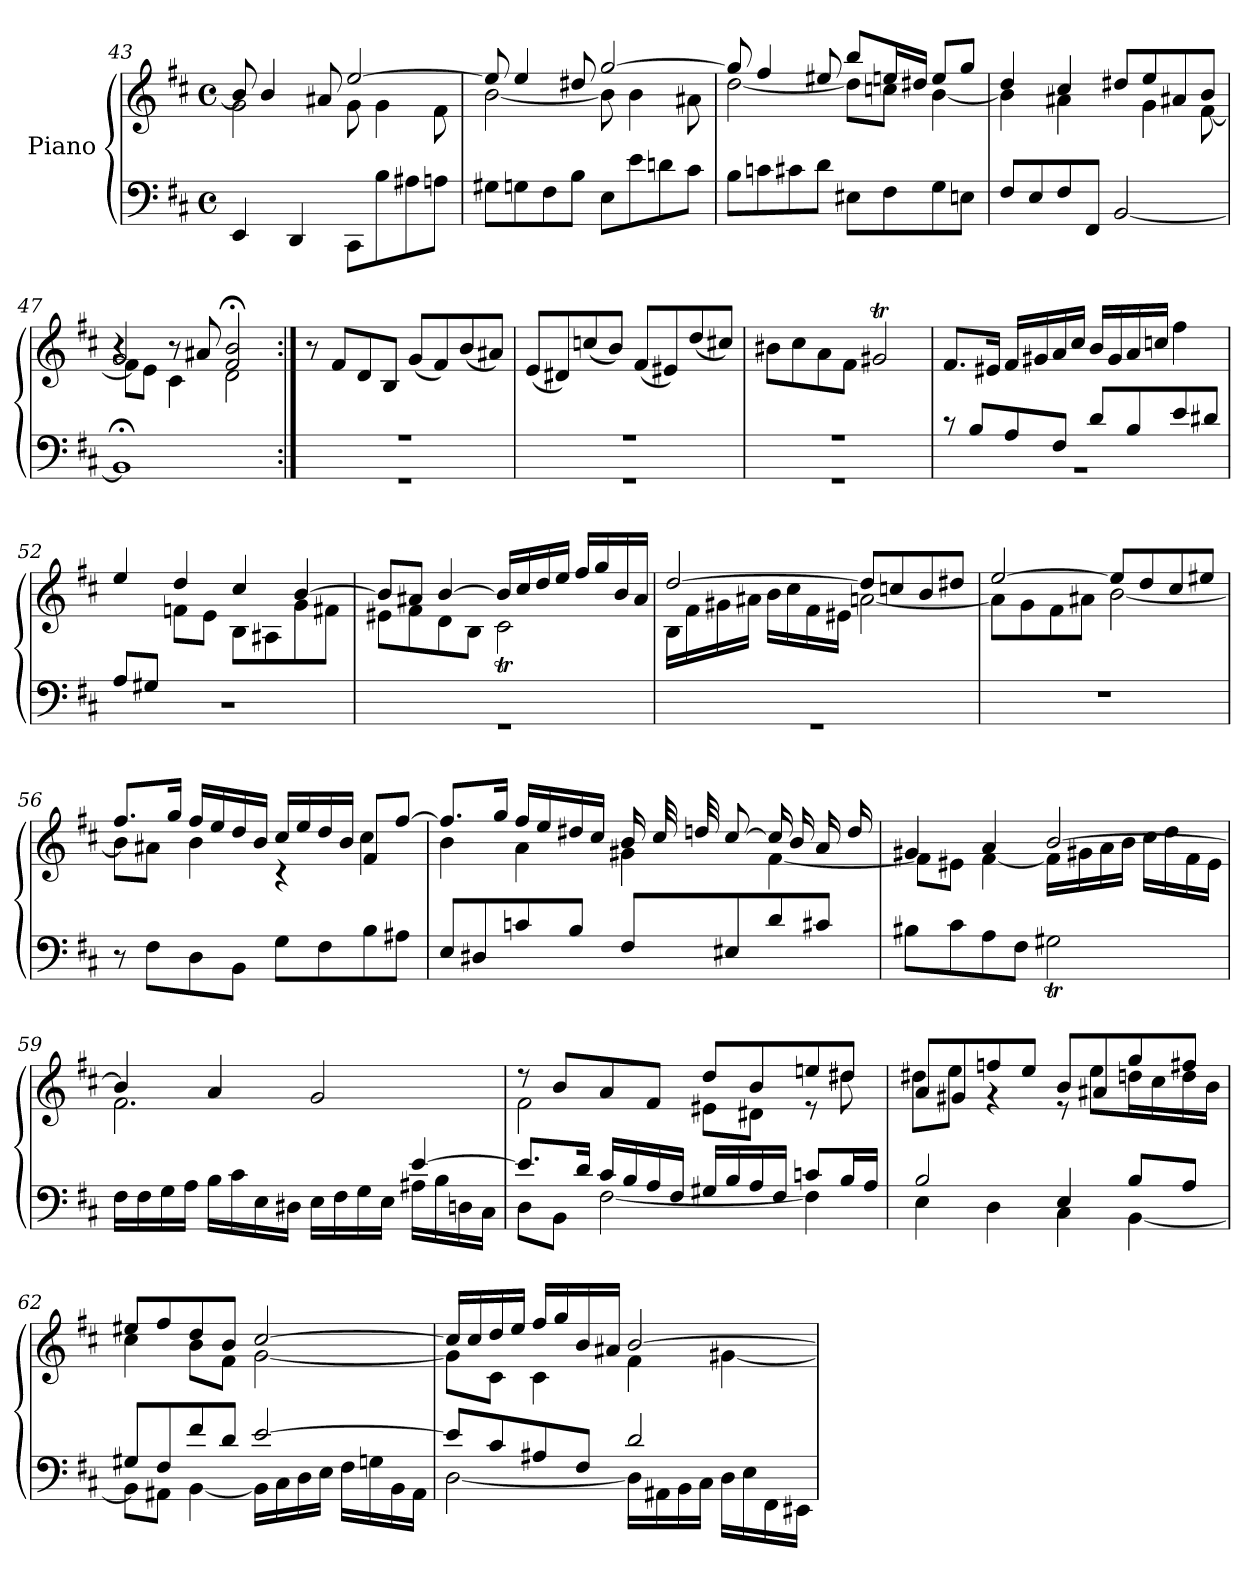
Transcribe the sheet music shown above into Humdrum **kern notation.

**kern	**kern
*part1	*part1
*staff2	*staff1
*I"Piano	*
*clefF4	*clefG2
*k[f#c#]	*k[f#c#]
*D:	*D:
*M4/4	*M4/4
*met(c)	*met(c)
=43	=43
*	*^
4EE	8b/]	2g\
.	4b/	.
4DD	.	.
.	8a#X/	.
8CC#\L	[2ee/	8g\
8B\	.	4g\
8A#X\	.	.
8An\J	.	8f#\
!!LO:LB:g=z
=44	=44	=44
*	*	*^
8G#XL	8ee/]	[2b\	1ryy
8Gn	4ee/	.	.
8F#	.	.	.
8BJ	8dd#X/	.	.
8EL	[2gg/	8b\]	.
8e	.	4b\	.
8dn	.	.	.
8c#J	.	8a#X\	.
=45	=45	=45	=45
8BL	8gg/]	[2dd\	1ryy
8cn	4ff#/	.	.
8c#X	.	.	.
8dJ	8ee#X/	.	.
8E#XL	8bbL	8dd\L]	.
8F#	16een/L	8ccn\J	.
.	16dd#X/JJ	.	.
8G	8eeL	[4b\	.
8EnJ	8ggJ	.	.
=46	=46	=46	=46
8F#L	4dd/	4b\]	1ryy
8E	.	.	.
8F#	4cc#/	4a#X\	.
8FF#J	.	.	.
[2BB	8dd#XL	8an\yy	.
.	8ee	4g\	.
.	8a#X	.	.
.	8bJ	[8f#\	.
=47	=47	=47	=47
1BB;<]	2g/	8f#L]	4r
.	.	8eJ	.
.	.	4c#\	8r
.	.	.	8a#X/
.	2f#/;< 2b/;<	2d\	2ryy
!!LO:LB:g=z
=48:|!	=48:|!	=48:|!	=48:|!
*^	*	*	*
!	!	!LO:TX:a:B:t=2. Fuga a 4 voci	!	!
*	*	*v	*v	*v
1r	1r	8r
.	.	8f#L
.	.	8d
.	.	8BJ
.	.	(<8gL
.	.	8f#)
.	.	(<8b
.	.	8a#XJ)
=49	=49	=49
1r	1r	(<8eL
.	.	8d#X)
.	.	(<8ccn
.	.	8bJ)
.	.	(<8f#L
.	.	8e#X)
.	.	(<8dd
.	.	8cc#XJ)
=50	=50	=50
1r	1r	8b#X\L
.	.	8cc#\
.	.	8a\
.	.	8f#\J
.	.	2g#Xt
=51	=51	=51
8r	1r	8.f#L
8BL	.	.
.	.	16e#XJ
8A	.	16f#LL
.	.	16g#X
8F#J	.	16a
.	.	16cc#JJ
8dL	.	16bLL
.	.	16g#
8B	.	16a
.	.	16ccnJJ
8e	.	4ff#
8d#XJ	.	.
!!LO:LB:g=z
=52	=52	=52
*	*	*^
8AL	1r	4ee/	4ryy
8G#XJ	.	.	.
4ryy	.	4dd/	8fn\L
.	.	.	8e\J
2ryy	.	4cc#/	8B\L
.	.	.	8A#X\
.	.	[4b/	8g\
.	.	.	8f#X\J
=53	=53	=53	=53
1ryy	1r	8bL]	8e#XL
.	.	8a#X/J	8f#
.	.	[4b/	8d
.	.	.	8BJ
.	.	16bLL]	2c#t\
.	.	16cc#	.
.	.	16dd	.
.	.	16eeJJ	.
.	.	16ff#/LL	.
.	.	16gg/	.
.	.	16b/	.
.	.	16a#/JJ	.
=54	=54	=54	=54
1ryy	1r	[2dd/	16BLL
.	.	.	16f#
.	.	.	16g#X
.	.	.	16a#XJJ
.	.	.	16bLL
.	.	.	16cc#\
.	.	.	16f#\
.	.	.	16e#X\JJ
.	.	8ddL]	[2an\
.	.	8ccn	.
.	.	8b	.
.	.	8dd#XJ	.
*v	*v	*	*
!!LO:LB:g=z	!!
=55	=55	=55
1r	[2ee/	8a\L]
.	.	8g\
.	.	8f#\
.	.	8a#X\J
.	8eeL]	[2b\
.	8dd	.
.	8cc#	.
.	8ee#XJ	.
=56	=56	=56
8r	8.ff#L	8bL]
8F#L	.	8a#XJ
.	16ggJ	.
8D	16ff#LL	4b\
.	16ee	.
8BBJ	16dd	.
.	16bJJ	.
8GL	16cc#LL	4r
.	16ee/	.
8F#	16dd/	.
.	16b/JJ	.
8B	8f#/L	4cc#\
8A#XJ	[8ff#/J	.
!!LO:LB:g=z	!!
=57	=57	=57
*^	*	*
8EL	1ryy	8.ff#L]	4b\
8D#X	.	.	.
.	.	16ggJ	.
8cn	.	16ff#LL	4a\
.	.	16ee	.
8BJ	.	16dd#X	.
.	.	16cc#JJ	.
8F#L	.	16bLL	4g#X\
.	.	32cc#L	.
.	.	32ddn	.
8E#X	.	[8cc#J	.
8d	.	16cc#LL]	[4f#\
.	.	16b	.
8c#XJ	.	16a	.
.	.	16ddJJ	.
=58	=58	=58	=58
1ryy	8B#X\L	4g#X/	8f#\L]
.	8c#\	.	8e#X\J
.	8A\	4a/	[4f#\
.	8F#\J	.	.
.	2G#Xt\	[2b/	16f#\LL]
.	.	.	16g#X\
.	.	.	16a\
.	.	.	16b\JJ
.	.	.	16cc#\LL
.	.	.	16dd
.	.	.	16f#
.	.	.	16e#JJ
!!LO:LB:g=z	!!
=59	=59	=59	=59
2.ryy	16F#LL	4b/]	2.f#\
.	16F#	.	.
.	16G	.	.
.	16AJJ	.	.
.	16B\LL	4a/	.
.	16c#\	.	.
.	16E\	.	.
.	16D#X\JJ	.	.
.	16ELL	2g/	.
.	16F#	.	.
.	16G	.	.
.	16EJJ	.	.
[4e/	16A#XLL	.	4ryy
.	16B	.	.
.	16Dn	.	.
.	16C#JJ	.	.
=60	=60	=60	=60
8.eL]	8DL	8r	2f#\
.	8BBJ	8bL	.
16dJ	.	.	.
16c#LL	[2F#\	8a	.
16B/	.	.	.
16A/	.	8f#J	.
16F#/JJ	.	.	.
16G#X/LL	.	8ddL	8e#X\L
16B	.	.	.
16A	.	8b/	8d#X\J
16F#JJ	.	.	.
8cnL	4F#\]	8een/	8r
16BL	.	8dd#X/J	8dd#X\
16AJJ	.	.	.
!!LO:LB:g=z	!!
=61	=61	=61	=61
2B/	4E\	8aL	8dd#X\L
.	.	8g#X	8eeJ
.	4D\	8ffn	4r
.	.	8eeJ	.
4E/	4C#\	8bL	8r
.	.	8a#X/	8ee\L
8B/L	[4BB\	8gg/	16ddn\L
.	.	.	16cc#\
8A/J	.	8ff#X/J	16dd\
.	.	.	16b\JJ
=62	=62	=62	=62
8G#XL	8BBL]	8ee#XL	4cc#\
8F#	8AA#XJ	8ff#	.
8f#	[4BB\	8dd	8bL
8dJ	.	8bJ	8f#J
[2e/	16BBLL]	[2cc#/	[2g\
.	16C#	.	.
.	16D	.	.
.	16EJJ	.	.
.	16F#\LL	.	.
.	16Gn\	.	.
.	16BB\	.	.
.	16AA#\JJ	.	.
!!LO:LB:g=z	!!
=63	=63	=63	=63
8e/L]	[2D\	16cc#LL]	8gL]
.	.	16cc#	.
8c#/	.	16dd	8c#J
.	.	16eeJJ	.
8A#X/	.	16ff#/LL	4c#\
.	.	16gg/	.
8F#/J	.	16b/	.
.	.	16a#X/JJ	.
2d/	16D\LL]	[2b/	4f#\
.	16AA#X\	.	.
.	16BB\	.	.
.	16C#\JJ	.	.
.	16D\LL	.	[4g#X\
.	16E\	.	.
.	16FF#\	.	.
.	16EE#X\JJ	.	.
*v	*v	*	*
*	*v	*v
=	=
*-	*-
